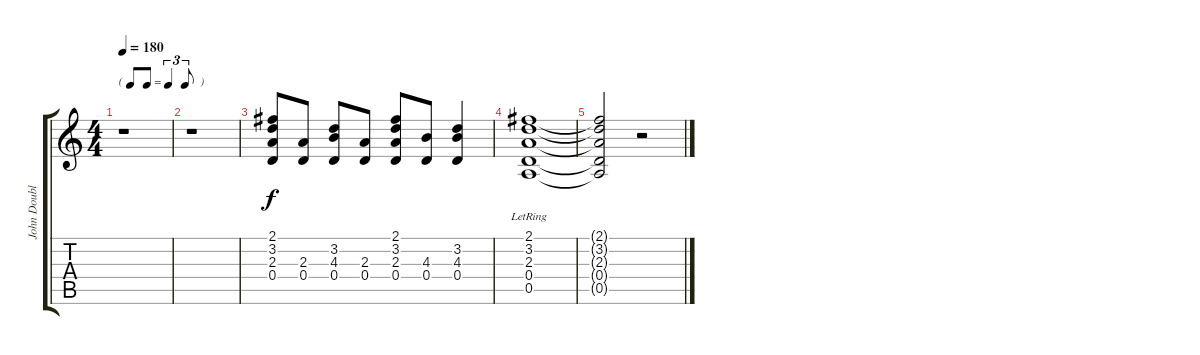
\track ("John Doubled" "John Doubl") {instrument electricguitarjazz}
\staff {score tabs}
\tuning (E4 B3 G3 D3 A2 E2) {hide}
\ts (4 4)
\tf triplet8th
\tempo 180
\clef g2
\ks c
r.1{dy f} |
r.1 |
(2.1 3.2 2.3 0.4).8 (2.3 0.4).8 (3.2 4.3 0.4).8 (2.3 0.4).8 (2.1 3.2 2.3 0.4).8 (4.3 0.4).8 (3.2 4.3 0.4).4 |
(2.1{lr} 3.2{lr} 2.3{lr} 0.4{lr} 0.5{lr}).1 |
(2.1{t} 3.2{t} 2.3{t} 0.4{t} 0.5{t}).2 r.2
